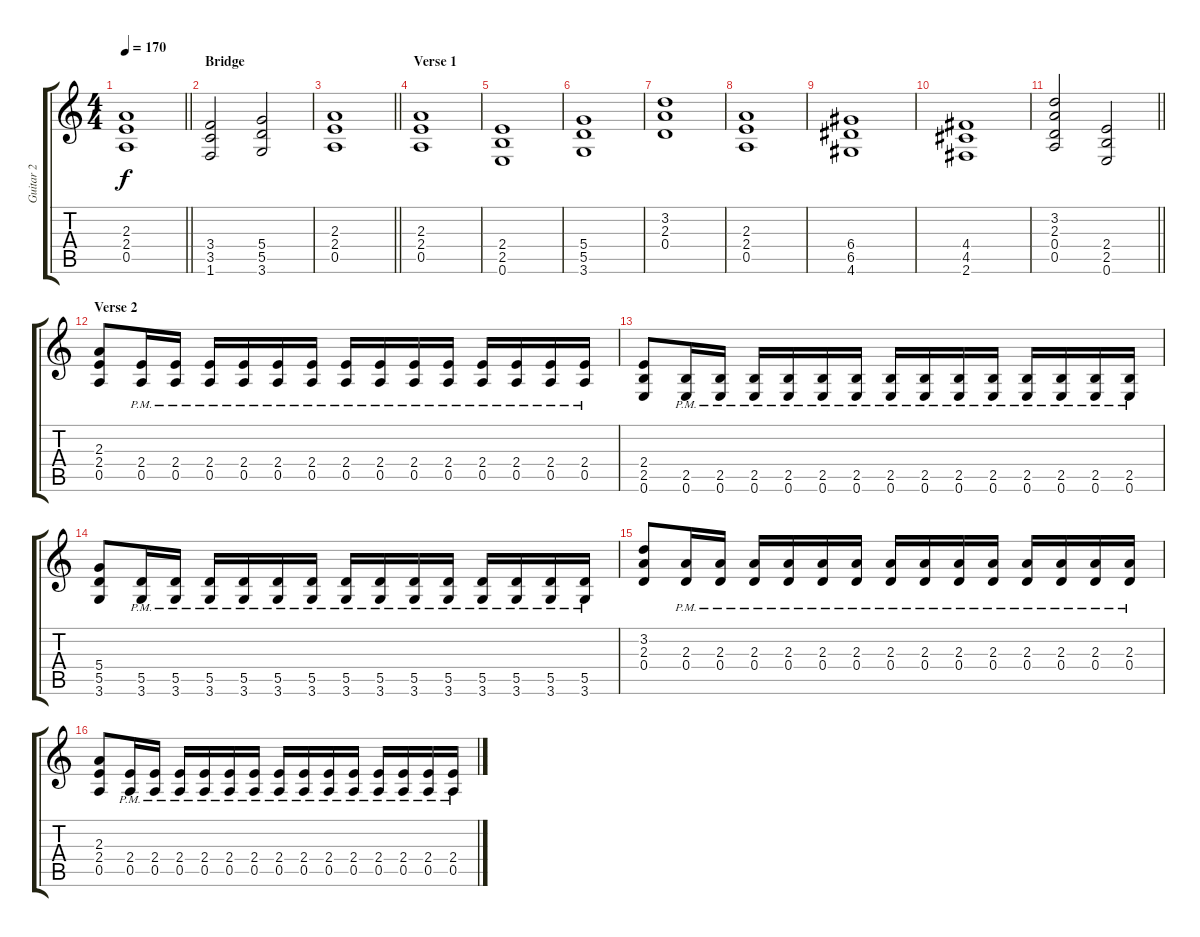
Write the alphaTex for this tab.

\track ("Guitar 2" "Guitar 2") {instrument distortionguitar}
\staff {score tabs}
\tuning (E4 B3 G3 D3 A2 E2) {hide}
\ts (4 4)
\tempo 170
\clef g2
\barLineRight lightlight
\ks c
(2.3 2.4 0.5).1{dy f} |
\section ("" "Bridge")
(3.4 3.5 1.6).2 (5.4 5.5 3.6).2 |
\barLineRight lightlight
(2.3 2.4 0.5).1 |
\section ("" "Verse 1")
(2.3 2.4 0.5).1 |
(2.4 2.5 0.6).1 |
(5.4 5.5 3.6).1 |
(3.2 2.3 0.4).1 |
(2.3 2.4 0.5).1 |
(6.4 6.5 4.6).1 |
(4.4 4.5 2.6).1 |
\barLineRight lightlight
(3.2 2.3 0.4 0.5).2 (2.4 2.5 0.6).2 |
\section ("" "Verse 2")
(2.3 2.4 0.5).8 (2.4{pm} 0.5{pm}).16 (2.4{pm} 0.5{pm}).16 (2.4{pm} 0.5{pm}).16 (2.4{pm} 0.5{pm}).16 (2.4{pm} 0.5{pm}).16 (2.4{pm} 0.5{pm}).16 (2.4{pm} 0.5{pm}).16 (2.4{pm} 0.5{pm}).16 (2.4{pm} 0.5{pm}).16 (2.4{pm} 0.5{pm}).16 (2.4{pm} 0.5{pm}).16 (2.4{pm} 0.5{pm}).16 (2.4{pm} 0.5{pm}).16 (2.4{pm} 0.5{pm}).16 |
(2.4 2.5 0.6).8 (2.5{pm} 0.6{pm}).16 (2.5{pm} 0.6{pm}).16 (2.5{pm} 0.6{pm}).16 (2.5{pm} 0.6{pm}).16 (2.5{pm} 0.6{pm}).16 (2.5{pm} 0.6{pm}).16 (2.5{pm} 0.6{pm}).16 (2.5{pm} 0.6{pm}).16 (2.5{pm} 0.6{pm}).16 (2.5{pm} 0.6{pm}).16 (2.5{pm} 0.6{pm}).16 (2.5{pm} 0.6{pm}).16 (2.5{pm} 0.6{pm}).16 (2.5{pm} 0.6{pm}).16 |
(5.4 5.5 3.6).8 (5.5{pm} 3.6{pm}).16 (5.5{pm} 3.6{pm}).16 (5.5{pm} 3.6{pm}).16 (5.5{pm} 3.6{pm}).16 (5.5{pm} 3.6{pm}).16 (5.5{pm} 3.6{pm}).16 (5.5{pm} 3.6{pm}).16 (5.5{pm} 3.6{pm}).16 (5.5{pm} 3.6{pm}).16 (5.5{pm} 3.6{pm}).16 (5.5{pm} 3.6{pm}).16 (5.5{pm} 3.6{pm}).16 (5.5{pm} 3.6{pm}).16 (5.5{pm} 3.6{pm}).16 |
(3.2 2.3 0.4).8 (2.3{pm} 0.4{pm}).16 (2.3{pm} 0.4{pm}).16 (2.3{pm} 0.4{pm}).16 (2.3{pm} 0.4{pm}).16 (2.3{pm} 0.4{pm}).16 (2.3{pm} 0.4{pm}).16 (2.3{pm} 0.4{pm}).16 (2.3{pm} 0.4{pm}).16 (2.3{pm} 0.4{pm}).16 (2.3{pm} 0.4{pm}).16 (2.3{pm} 0.4{pm}).16 (2.3{pm} 0.4{pm}).16 (2.3{pm} 0.4{pm}).16 (2.3{pm} 0.4{pm}).16 |
(2.3 2.4 0.5).8 (2.4{pm} 0.5{pm}).16 (2.4{pm} 0.5{pm}).16 (2.4{pm} 0.5{pm}).16 (2.4{pm} 0.5{pm}).16 (2.4{pm} 0.5{pm}).16 (2.4{pm} 0.5{pm}).16 (2.4{pm} 0.5{pm}).16 (2.4{pm} 0.5{pm}).16 (2.4{pm} 0.5{pm}).16 (2.4{pm} 0.5{pm}).16 (2.4{pm} 0.5{pm}).16 (2.4{pm} 0.5{pm}).16 (2.4{pm} 0.5{pm}).16 (2.4{pm} 0.5{pm}).16
